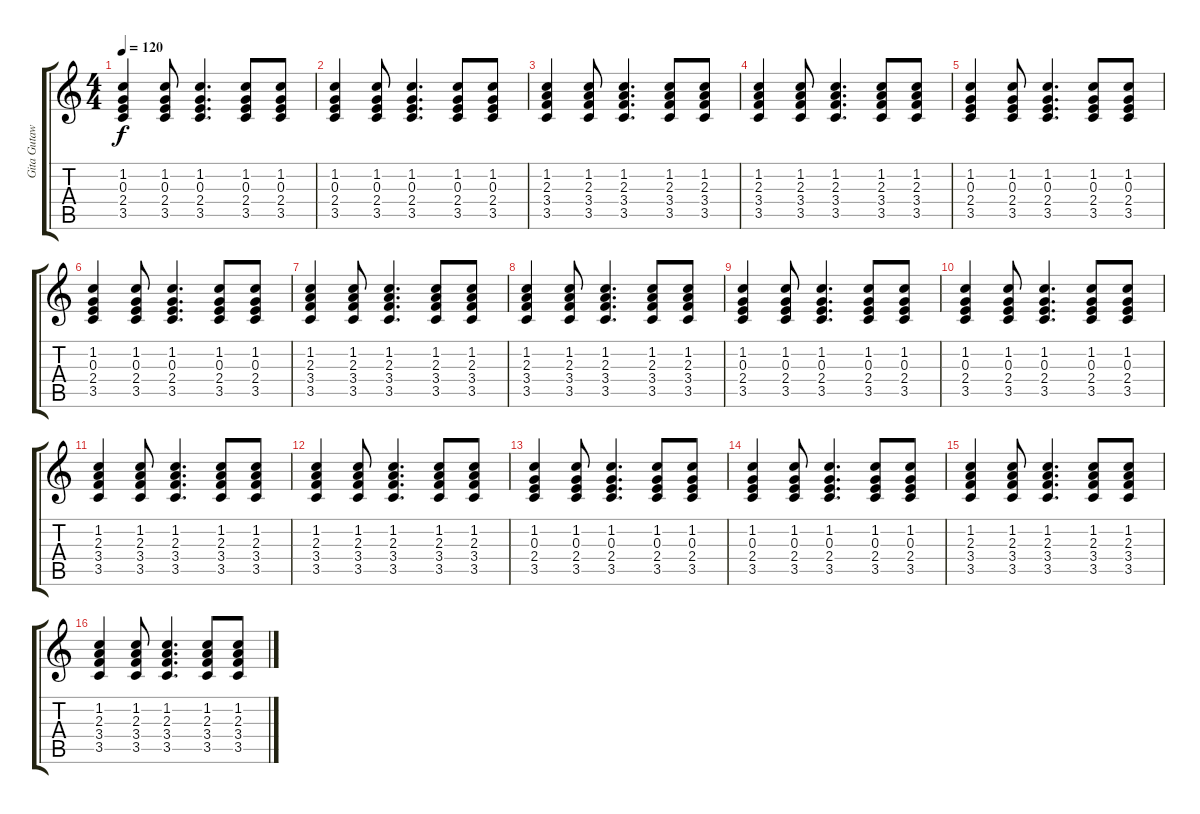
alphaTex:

\track ("Gita Gutawa(gitar)" "Gita Gutaw") {instrument electricguitarclean}
\staff {score tabs}
\tuning (E4 B3 G3 D3 A2 E2) {hide}
\ts (4 4)
\tempo 120
\clef g2
\ks c
(1.2 0.3 2.4 3.5).4{dy f} (1.2 0.3 2.4 3.5).8 (1.2 0.3 2.4 3.5).4{d} (1.2 0.3 2.4 3.5).8 (1.2 0.3 2.4 3.5).8 |
(1.2 0.3 2.4 3.5).4 (1.2 0.3 2.4 3.5).8 (1.2 0.3 2.4 3.5).4{d} (1.2 0.3 2.4 3.5).8 (1.2 0.3 2.4 3.5).8 |
(1.2 2.3 3.4 3.5).4 (1.2 2.3 3.4 3.5).8 (1.2 2.3 3.4 3.5).4{d} (1.2 2.3 3.4 3.5).8 (1.2 2.3 3.4 3.5).8 |
(1.2 2.3 3.4 3.5).4 (1.2 2.3 3.4 3.5).8 (1.2 2.3 3.4 3.5).4{d} (1.2 2.3 3.4 3.5).8 (1.2 2.3 3.4 3.5).8 |
(1.2 0.3 2.4 3.5).4 (1.2 0.3 2.4 3.5).8 (1.2 0.3 2.4 3.5).4{d} (1.2 0.3 2.4 3.5).8 (1.2 0.3 2.4 3.5).8 |
(1.2 0.3 2.4 3.5).4 (1.2 0.3 2.4 3.5).8 (1.2 0.3 2.4 3.5).4{d} (1.2 0.3 2.4 3.5).8 (1.2 0.3 2.4 3.5).8 |
(1.2 2.3 3.4 3.5).4 (1.2 2.3 3.4 3.5).8 (1.2 2.3 3.4 3.5).4{d} (1.2 2.3 3.4 3.5).8 (1.2 2.3 3.4 3.5).8 |
(1.2 2.3 3.4 3.5).4 (1.2 2.3 3.4 3.5).8 (1.2 2.3 3.4 3.5).4{d} (1.2 2.3 3.4 3.5).8 (1.2 2.3 3.4 3.5).8 |
(1.2 0.3 2.4 3.5).4 (1.2 0.3 2.4 3.5).8 (1.2 0.3 2.4 3.5).4{d} (1.2 0.3 2.4 3.5).8 (1.2 0.3 2.4 3.5).8 |
(1.2 0.3 2.4 3.5).4 (1.2 0.3 2.4 3.5).8 (1.2 0.3 2.4 3.5).4{d} (1.2 0.3 2.4 3.5).8 (1.2 0.3 2.4 3.5).8 |
(1.2 2.3 3.4 3.5).4 (1.2 2.3 3.4 3.5).8 (1.2 2.3 3.4 3.5).4{d} (1.2 2.3 3.4 3.5).8 (1.2 2.3 3.4 3.5).8 |
(1.2 2.3 3.4 3.5).4 (1.2 2.3 3.4 3.5).8 (1.2 2.3 3.4 3.5).4{d} (1.2 2.3 3.4 3.5).8 (1.2 2.3 3.4 3.5).8 |
(1.2 0.3 2.4 3.5).4 (1.2 0.3 2.4 3.5).8 (1.2 0.3 2.4 3.5).4{d} (1.2 0.3 2.4 3.5).8 (1.2 0.3 2.4 3.5).8 |
(1.2 0.3 2.4 3.5).4 (1.2 0.3 2.4 3.5).8 (1.2 0.3 2.4 3.5).4{d} (1.2 0.3 2.4 3.5).8 (1.2 0.3 2.4 3.5).8 |
(1.2 2.3 3.4 3.5).4 (1.2 2.3 3.4 3.5).8 (1.2 2.3 3.4 3.5).4{d} (1.2 2.3 3.4 3.5).8 (1.2 2.3 3.4 3.5).8 |
(1.2 2.3 3.4 3.5).4 (1.2 2.3 3.4 3.5).8 (1.2 2.3 3.4 3.5).4{d} (1.2 2.3 3.4 3.5).8 (1.2 2.3 3.4 3.5).8
